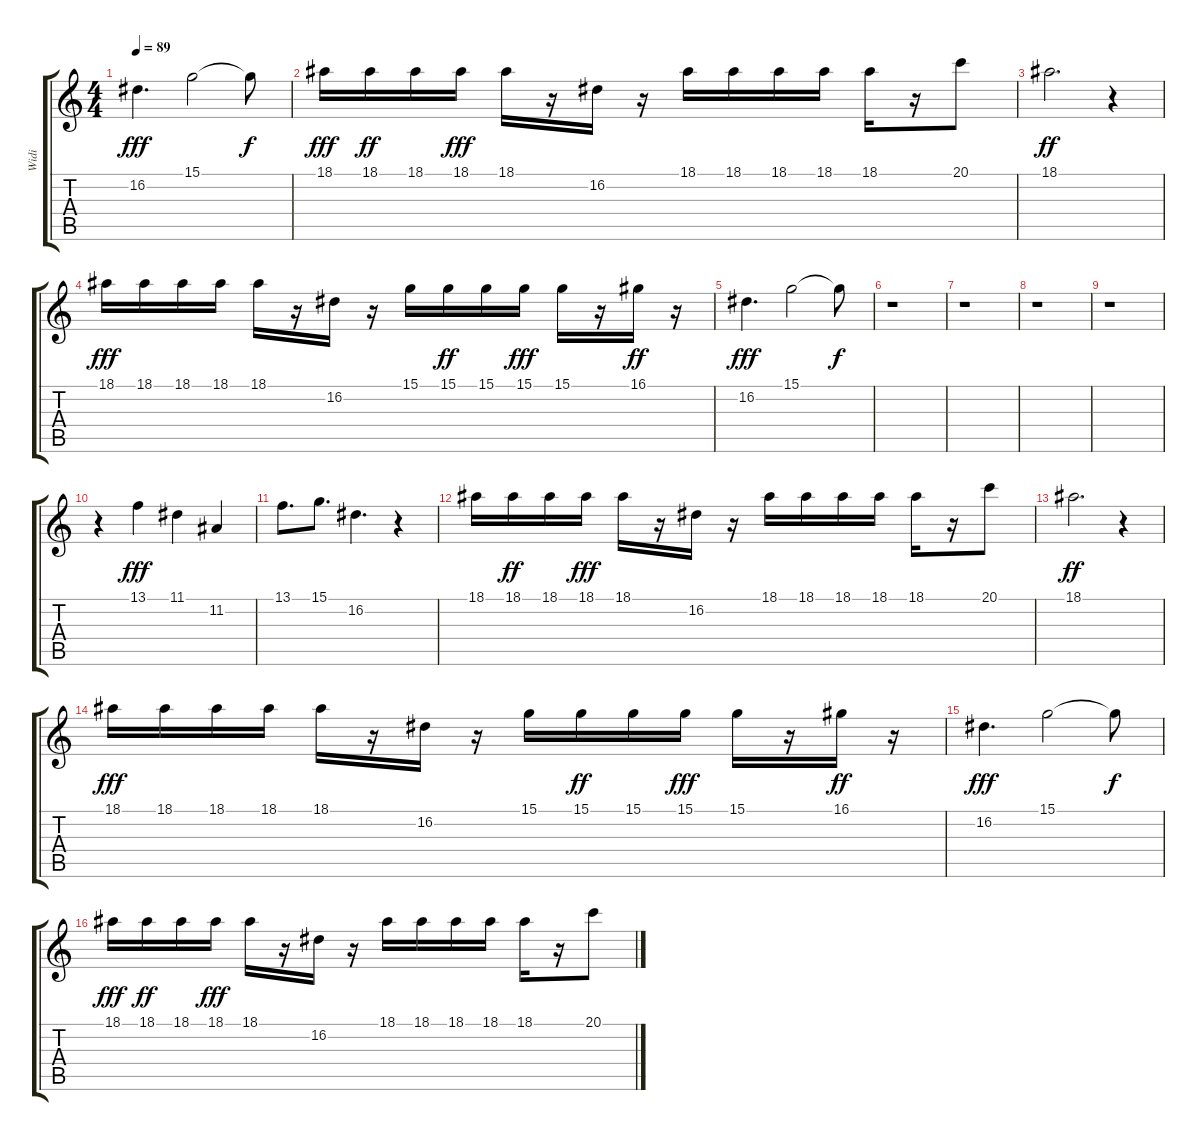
\track ("Widi" "Widi") {instrument pad1newage}
\staff {score tabs}
\tuning (E4 B3 G3 D3 A2 E2) {hide}
\ts (4 4)
\tempo 89
\clef g2
\ks c
16.2.4{d dy fff} 15.1.2 15.1{t}.8{dy f} |
18.1.16{dy fff} 18.1.16{dy ff} 18.1.16 18.1.16{dy fff} 18.1.16 r.16 16.2.16 r.16 18.1.16 18.1.16 18.1.16 18.1.16 18.1.16 r.16 20.1.8 |
18.1.2{d dy ff} r.4 |
18.1.16{dy fff} 18.1.16 18.1.16 18.1.16 18.1.16 r.16 16.2.16 r.16 15.1.16 15.1.16{dy ff} 15.1.16 15.1.16{dy fff} 15.1.16 r.16 16.1.16{dy ff} r.16 |
16.2.4{d dy fff} 15.1.2 15.1{t}.8{dy f} |
r.1 |
r.1 |
r.1 |
r.1 |
r.4 13.1.4{dy fff} 11.1.4 11.2.4 |
13.1.8{d} 15.1.8{d} 16.2.4{d} r.4 |
18.1.16 18.1.16{dy ff} 18.1.16 18.1.16{dy fff} 18.1.16 r.16 16.2.16 r.16 18.1.16 18.1.16 18.1.16 18.1.16 18.1.16 r.16 20.1.8 |
18.1.2{d dy ff} r.4 |
18.1.16{dy fff} 18.1.16 18.1.16 18.1.16 18.1.16 r.16 16.2.16 r.16 15.1.16 15.1.16{dy ff} 15.1.16 15.1.16{dy fff} 15.1.16 r.16 16.1.16{dy ff} r.16 |
16.2.4{d dy fff} 15.1.2 15.1{t}.8{dy f} |
18.1.16{dy fff} 18.1.16{dy ff} 18.1.16 18.1.16{dy fff} 18.1.16 r.16 16.2.16 r.16 18.1.16 18.1.16 18.1.16 18.1.16 18.1.16 r.16 20.1.8
